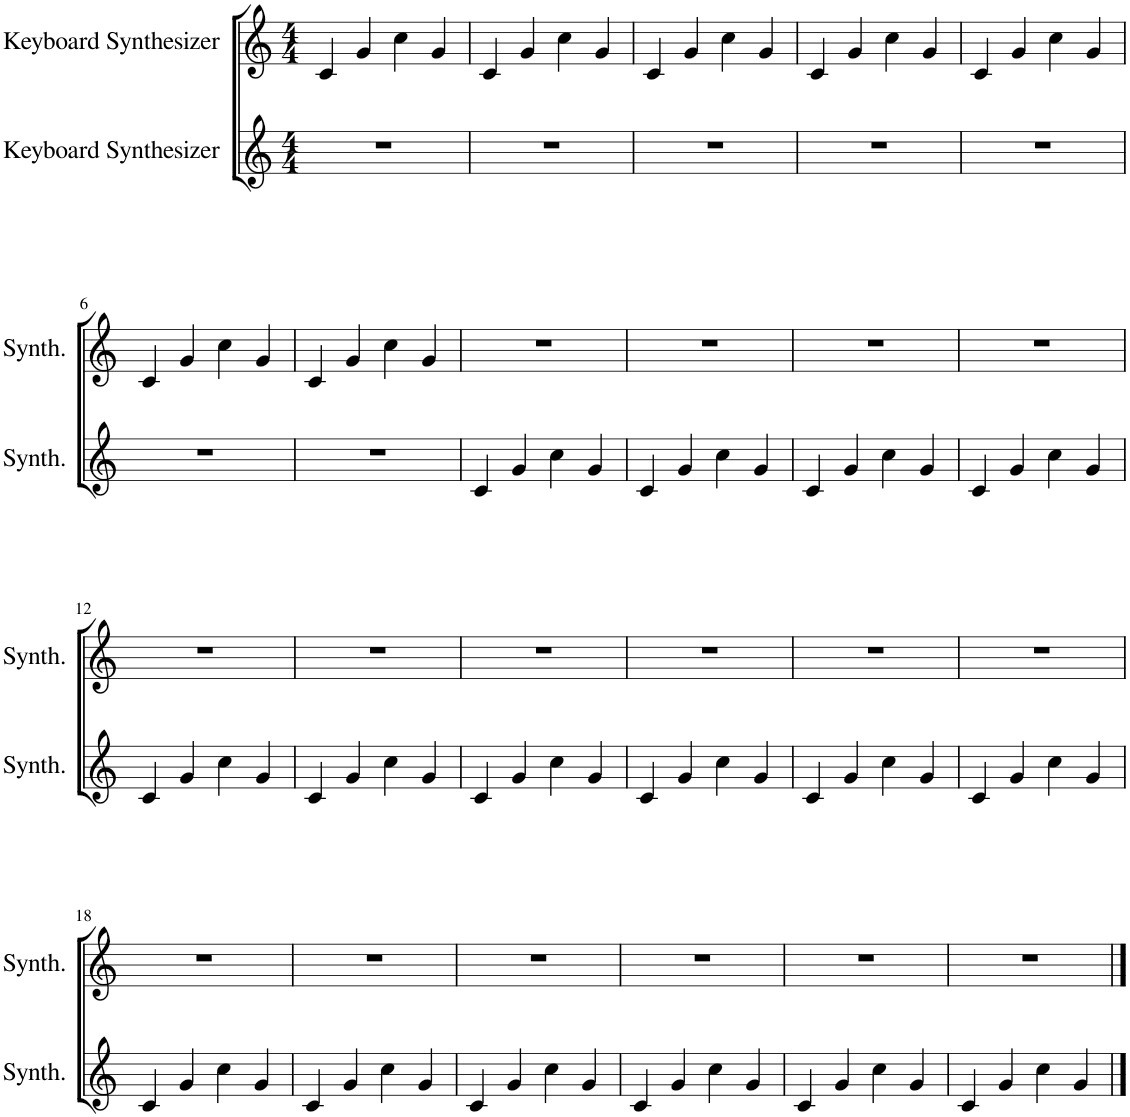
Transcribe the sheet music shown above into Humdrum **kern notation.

**kern	**kern
*part2	*part1
*staff2	*staff1
*I"Keyboard Synthesizer	*I"Keyboard Synthesizer
*I'Synth.	*I'Synth.
*clefG2	*clefG2
*k[]	*k[]
*M4/4	*M4/4
=1	=1
1r	4c/
.	4g/
.	4cc\
.	4g/
=2	=2
1r	4c/
.	4g/
.	4cc\
.	4g/
=3	=3
1r	4c/
.	4g/
.	4cc\
.	4g/
=4	=4
1r	4c/
.	4g/
.	4cc\
.	4g/
=5	=5
1r	4c/
.	4g/
.	4cc\
.	4g/
!!LO:LB:g=z
=6	=6
1r	4c/
.	4g/
.	4cc\
.	4g/
=7	=7
1r	4c/
.	4g/
.	4cc\
.	4g/
=8	=8
4c/	1r
4g/	.
4cc\	.
4g/	.
=9	=9
4c/	1r
4g/	.
4cc\	.
4g/	.
=10	=10
4c/	1r
4g/	.
4cc\	.
4g/	.
=11	=11
4c/	1r
4g/	.
4cc\	.
4g/	.
!!LO:LB:g=z
=12	=12
4c/	1r
4g/	.
4cc\	.
4g/	.
=13	=13
4c/	1r
4g/	.
4cc\	.
4g/	.
=14	=14
4c/	1r
4g/	.
4cc\	.
4g/	.
=15	=15
4c/	1r
4g/	.
4cc\	.
4g/	.
=16	=16
4c/	1r
4g/	.
4cc\	.
4g/	.
=17	=17
4c/	1r
4g/	.
4cc\	.
4g/	.
!!LO:LB:g=z
=18	=18
4c/	1r
4g/	.
4cc\	.
4g/	.
=19	=19
4c/	1r
4g/	.
4cc\	.
4g/	.
=20	=20
4c/	1r
4g/	.
4cc\	.
4g/	.
=21	=21
4c/	1r
4g/	.
4cc\	.
4g/	.
=22	=22
4c/	1r
4g/	.
4cc\	.
4g/	.
=23	=23
4c/	1r
4g/	.
4cc\	.
4g/	.
==	==
*-	*-
